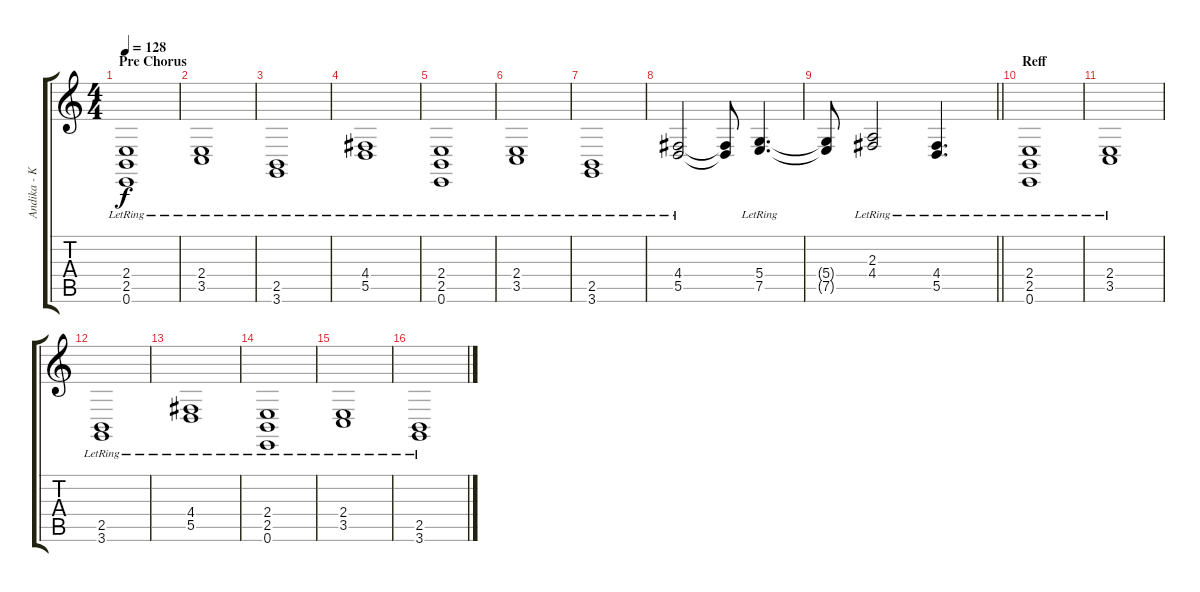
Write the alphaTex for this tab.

\track ("Andika - Keyboard" "Andika - K") {instrument reedorgan}
\staff {score tabs}
\tuning (E4 B3 G3 D3 A2 E2) {hide}
\ts (4 4)
\section ("" "Pre Chorus")
\tempo 128
\clef g2
\ks c
(2.4{lr} 2.5{lr} 0.6{lr}).1{dy f} |
(2.4{lr} 3.5{lr}).1 |
(2.5{lr} 3.6{lr}).1 |
(4.4{lr} 5.5{lr}).1 |
(2.4{lr} 2.5{lr} 0.6{lr}).1 |
(2.4{lr} 3.5{lr}).1 |
(2.5{lr} 3.6{lr}).1 |
(4.4{lr} 5.5).2 (4.4{t} 5.5{t}).8 (5.4{lr} 7.5).4{d} |
\barLineRight lightlight
(5.4{t} 7.5{t}).8 (2.3 4.4{lr}).2 (4.4{lr} 5.5).4{d} |
\section ("" "Reff")
(2.4{lr} 2.5{lr} 0.6{lr}).1 |
(2.4{lr} 3.5{lr}).1 |
(2.5{lr} 3.6{lr}).1 |
(4.4{lr} 5.5{lr}).1 |
(2.4{lr} 2.5{lr} 0.6{lr}).1 |
(2.4{lr} 3.5{lr}).1 |
(2.5{lr} 3.6{lr}).1
